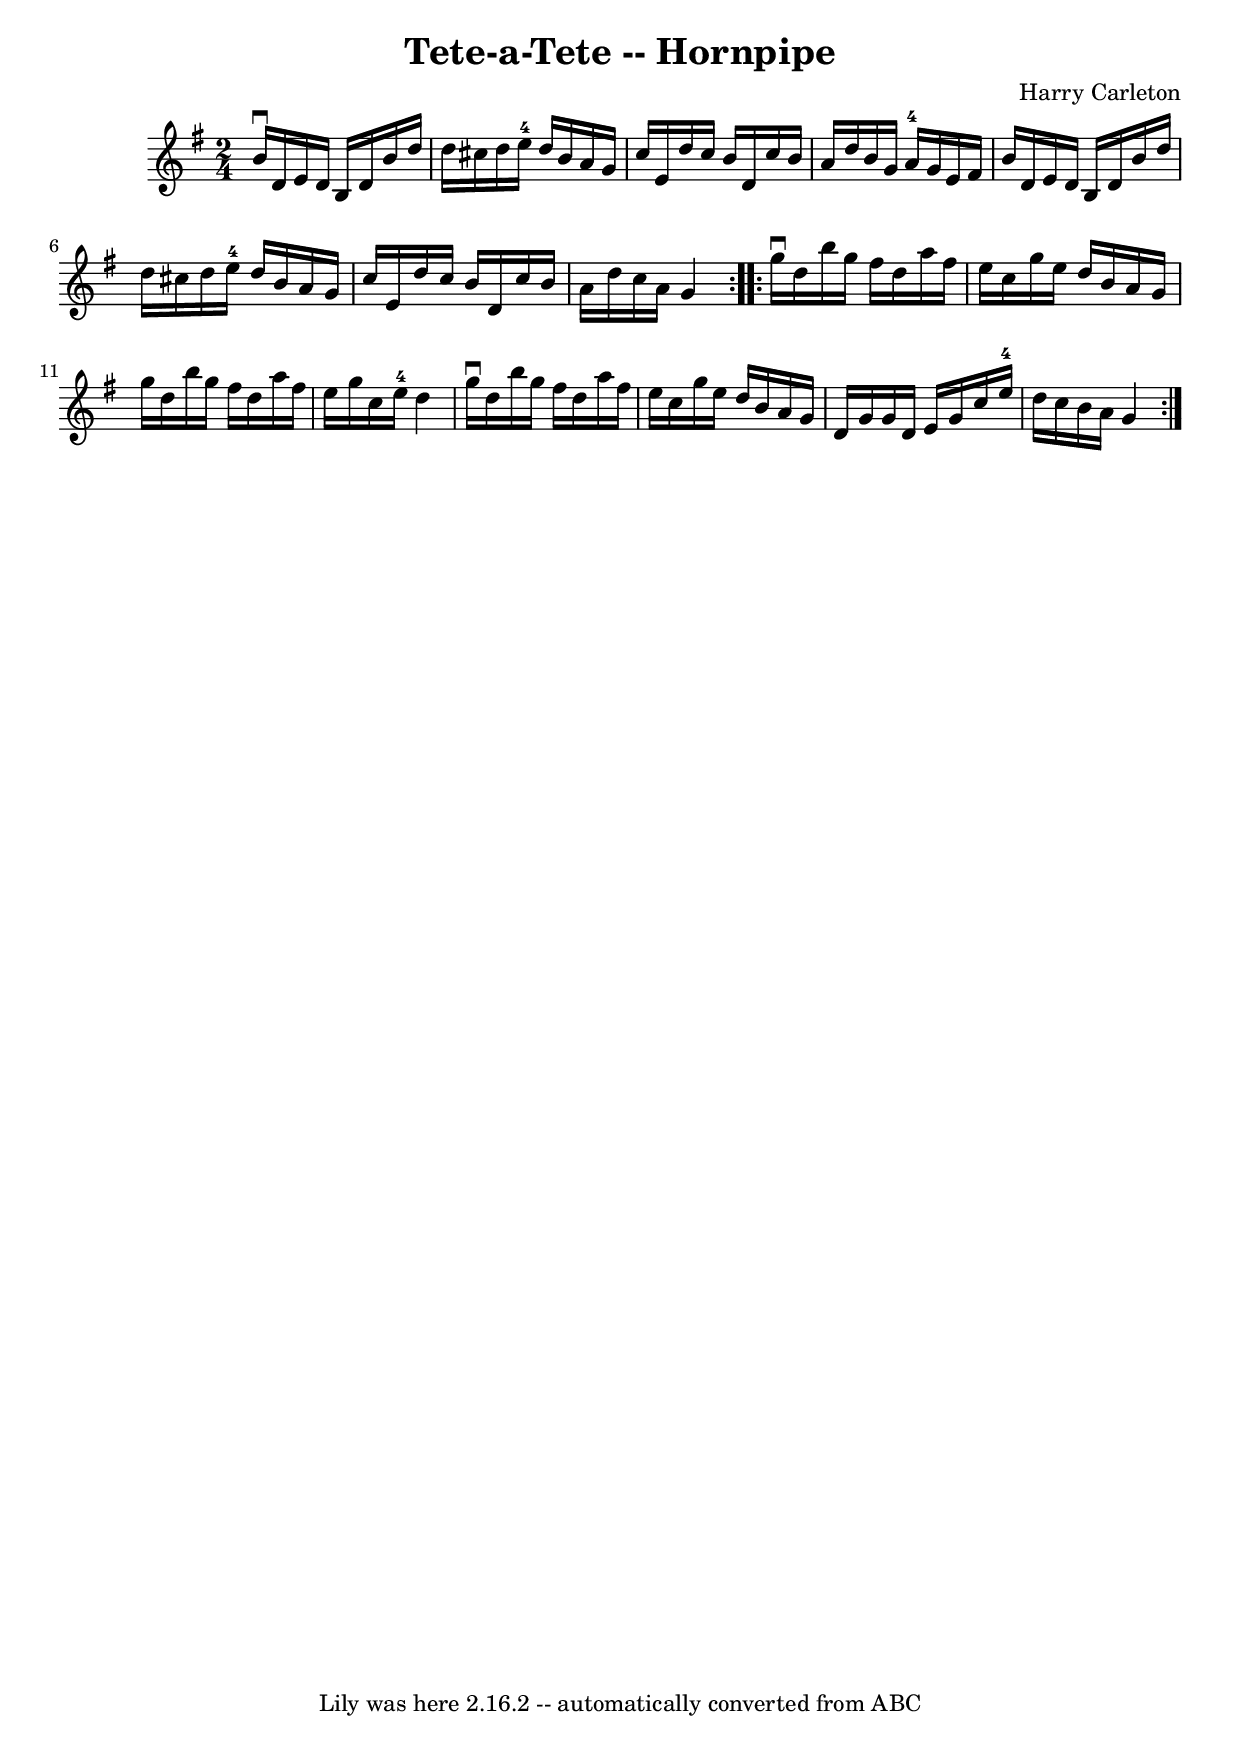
\version "2.16.2"
\include "Mammoth.ily"
\header {
	%% book = "Cole's 1000 Fiddle Tunes"
	composer = "Harry Carleton"
	crossRefNumber = "1"
	footnotes = ""
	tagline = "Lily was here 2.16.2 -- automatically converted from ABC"
	title = "Tete-a-Tete -- Hornpipe"
}
voicedefault =  {


\repeat volta 2 {
\time 2/4 
\key g \major b'16^\downbow d'16 e'16 d'16 b16 d'16  
 b'16 d''16  |
 d''16 cis''16 d''16 e''16-4 d''16    
b'16 a'16 g'16  |
 c''16 e'16 d''16 c''16 b'16    
d'16 c''16 b'16  |
 a'16 d''16 b'16 g'16 a'16-4  
 g'16 e'16 fis'16  |
 b'16 d'16 e'16 d'16 b16    
d'16 b'16 d''16  |
 d''16 cis''16 d''16 e''16-4   
d''16 b'16 a'16 g'16  |
 c''16 e'16 d''16 c''16    
b'16 d'16 c''16 b'16  |
 a'16 d''16 c''16 a'16 g'4 
 }     \repeat volta 2 { g''16^\downbow d''16 b''16 g''16 fis''16 
 d''16 a''16 fis''16  |
 e''16 c''16 g''16 e''16    
d''16 b'16 a'16 g'16  |
 g''16 d''16 b''16 g''16    
fis''16 d''16 a''16 fis''16  |
 e''16 g''16 c''16    
e''16-4 d''4  |
 g''16^\downbow d''16 b''16 g''16    
fis''16 d''16 a''16 fis''16  |
 e''16 c''16 g''16    
e''16 d''16 b'16 a'16 g'16  |
 d'16 g'16 g'16 d'16 
 e'16 g'16 c''16 e''16-4 |
 d''16 c''16 b'16    
a'16 g'4  }   
}

\score{
    <<

	\context Staff="default"
	{
	    \voicedefault 
	}

    >>
	\layout {
	}
	\midi {}
}
